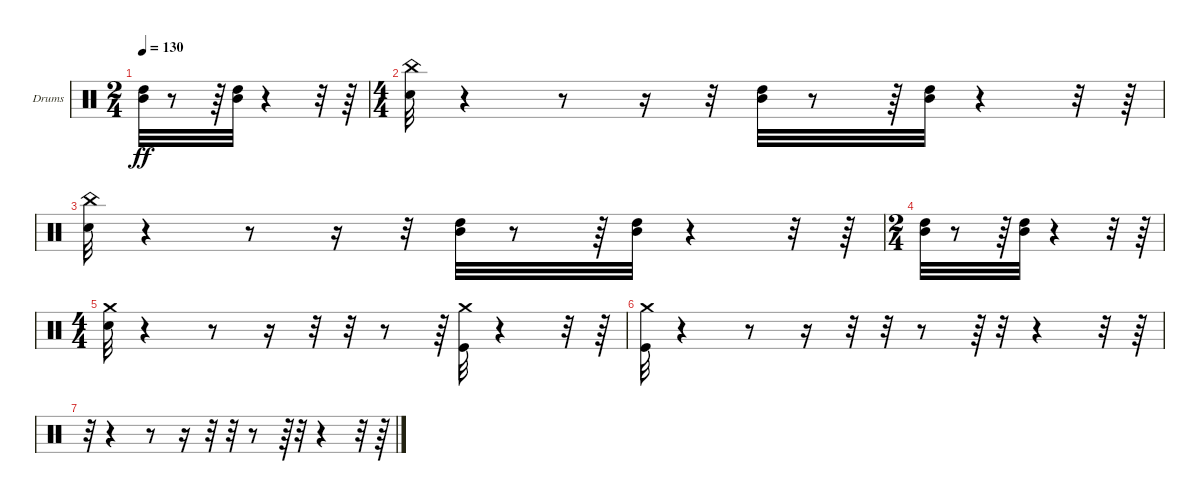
\bracketExtendMode groupsimilarinstruments
\firstSystemTrackNameOrientation horizontal
\otherSystemsTrackNameOrientation horizontal
\track ("Drumkit" "Drums") {instrument percussion}
\staff {score}
\articulation defaults
\ts (2 4)
\tempo 130
\clef neutral
\ks c
("Mid Tom (hit)" "High Tom (hit)").32{dy ff} r.8 r.64 ("Mid Tom (hit)" "High Tom (hit)").32 r.4 r.32 r.64 |
\ts (4 4)
("Snare (hit) 2" "China (hit)").32 r.4 r.8 r.16 r.32 ("Mid Tom (hit)" "High Tom (hit)").32 r.8 r.64 ("Mid Tom (hit)" "High Tom (hit)").32 r.4 r.32 r.64 |
("Snare (hit) 2" "China (hit)").32 r.4 r.8 r.16 r.32 ("Mid Tom (hit)" "High Tom (hit)").32 r.8 r.64 ("Mid Tom (hit)" "High Tom (hit)").32 r.4 r.32 r.64 |
\ts (2 4)
("Mid Tom (hit)" "High Tom (hit)").32 r.8 r.64 ("Mid Tom (hit)" "High Tom (hit)").32 r.4 r.32 r.64 |
\ts (4 4)
("Snare (hit) 2" "Crash medium (hit)").32 r.4 r.8 r.16 r.32 r.32 r.8 r.64 ("Crash medium (hit)" "Kick (hit)").32 r.4 r.32 r.64 |
("Crash medium (hit)" "Kick (hit)").32 r.4 r.8 r.16 r.32 r.32 r.8 r.64 r.32 r.4 r.32 r.64 |
r.32 r.4 r.8 r.16 r.32 r.32 r.8 r.64 r.32 r.4 r.32 r.64
